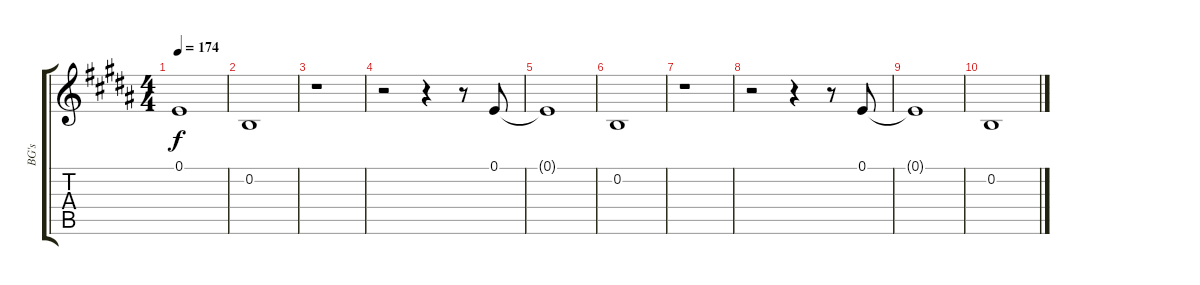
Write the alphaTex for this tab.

\track ("BG's" "BG's") {instrument altosax}
\staff {score tabs}
\tuning (E4 B3 G3 D3 A2 E2) {hide}
\ts (4 4)
\tempo 174
\clef g2
\ks b
0.1{t}.1{dy f} |
0.2.1 |
r.1 |
r.2 r.4 r.8 0.1.8 |
0.1{t}.1 |
0.2.1 |
r.1 |
r.2 r.4 r.8 0.1.8 |
0.1{t}.1 |
0.2.1
